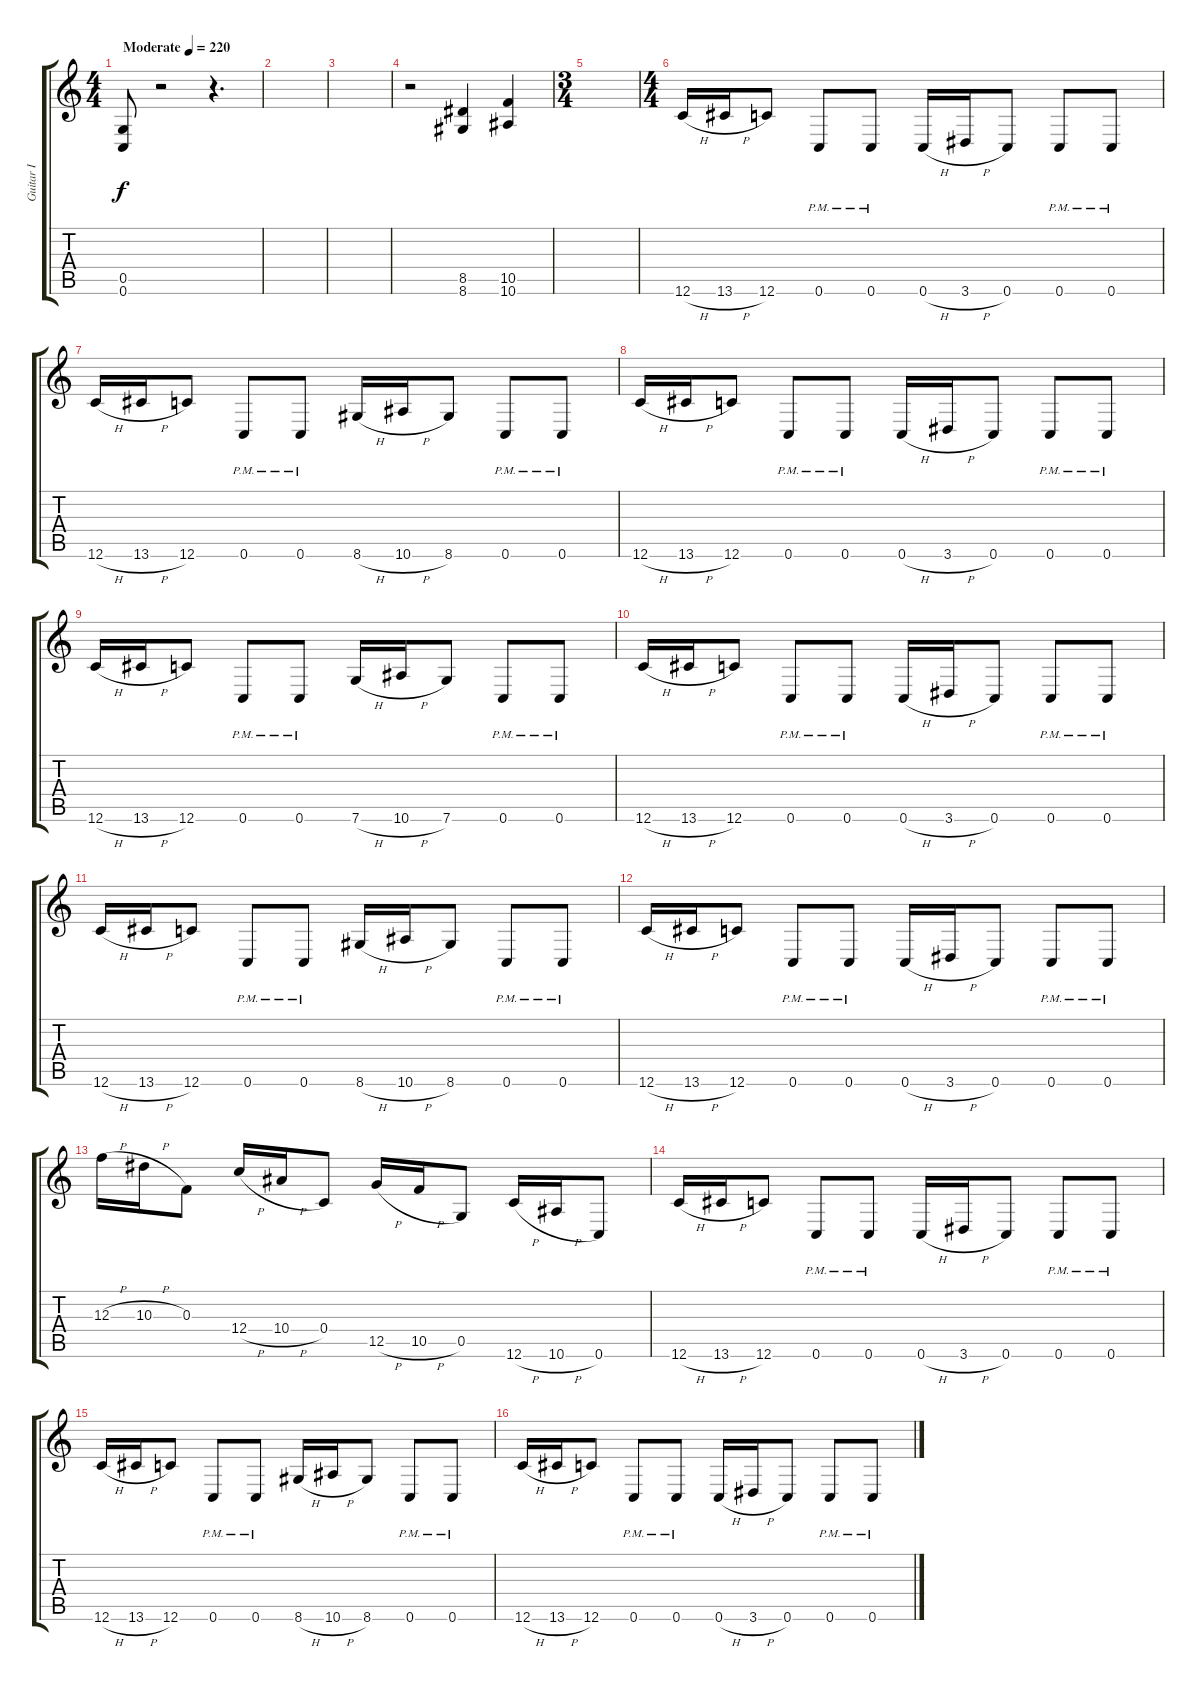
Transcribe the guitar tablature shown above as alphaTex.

\track ("Guitar I" "Guitar I") {instrument overdrivenguitar}
\staff {score tabs}
\tuning (D4 A3 F3 C3 G2 C2) {hide}
\ts (4 4)
\tempo (220 "Moderate")
\clef g2
\ks c
(0.5 0.6).8{dy f instrument overdrivenguitar} r.2 r.4{d} |
|
|
r.2 (8.5 8.6).4 (10.5 10.6).4 |
\ts (3 4)
|
\ts (4 4)
12.6{h}.16 13.6{h}.16 12.6.8 0.6{pm}.8 0.6{pm}.8 0.6{h}.16 3.6{h}.16 0.6.8 0.6{pm}.8 0.6{pm}.8 |
12.6{h}.16 13.6{h}.16 12.6.8 0.6{pm}.8 0.6{pm}.8 8.6{h}.16 10.6{h}.16 8.6.8 0.6{pm}.8 0.6{pm}.8 |
12.6{h}.16 13.6{h}.16 12.6.8 0.6{pm}.8 0.6{pm}.8 0.6{h}.16 3.6{h}.16 0.6.8 0.6{pm}.8 0.6{pm}.8 |
12.6{h}.16 13.6{h}.16 12.6.8 0.6{pm}.8 0.6{pm}.8 7.6{h}.16 10.6{h}.16 7.6.8 0.6{pm}.8 0.6{pm}.8 |
12.6{h}.16 13.6{h}.16 12.6.8 0.6{pm}.8 0.6{pm}.8 0.6{h}.16 3.6{h}.16 0.6.8 0.6{pm}.8 0.6{pm}.8 |
12.6{h}.16 13.6{h}.16 12.6.8 0.6{pm}.8 0.6{pm}.8 8.6{h}.16 10.6{h}.16 8.6.8 0.6{pm}.8 0.6{pm}.8 |
12.6{h}.16 13.6{h}.16 12.6.8 0.6{pm}.8 0.6{pm}.8 0.6{h}.16 3.6{h}.16 0.6.8 0.6{pm}.8 0.6{pm}.8 |
12.3{h}.16 10.3{h}.16 0.3.8 12.4{h}.16 10.4{h}.16 0.4.8 12.5{h}.16 10.5{h}.16 0.5.8 12.6{h}.16 10.6{h}.16 0.6.8 |
12.6{h}.16 13.6{h}.16 12.6.8 0.6{pm}.8 0.6{pm}.8 0.6{h}.16 3.6{h}.16 0.6.8 0.6{pm}.8 0.6{pm}.8 |
12.6{h}.16 13.6{h}.16 12.6.8 0.6{pm}.8 0.6{pm}.8 8.6{h}.16 10.6{h}.16 8.6.8 0.6{pm}.8 0.6{pm}.8 |
12.6{h}.16 13.6{h}.16 12.6.8 0.6{pm}.8 0.6{pm}.8 0.6{h}.16 3.6{h}.16 0.6.8 0.6{pm}.8 0.6{pm}.8
